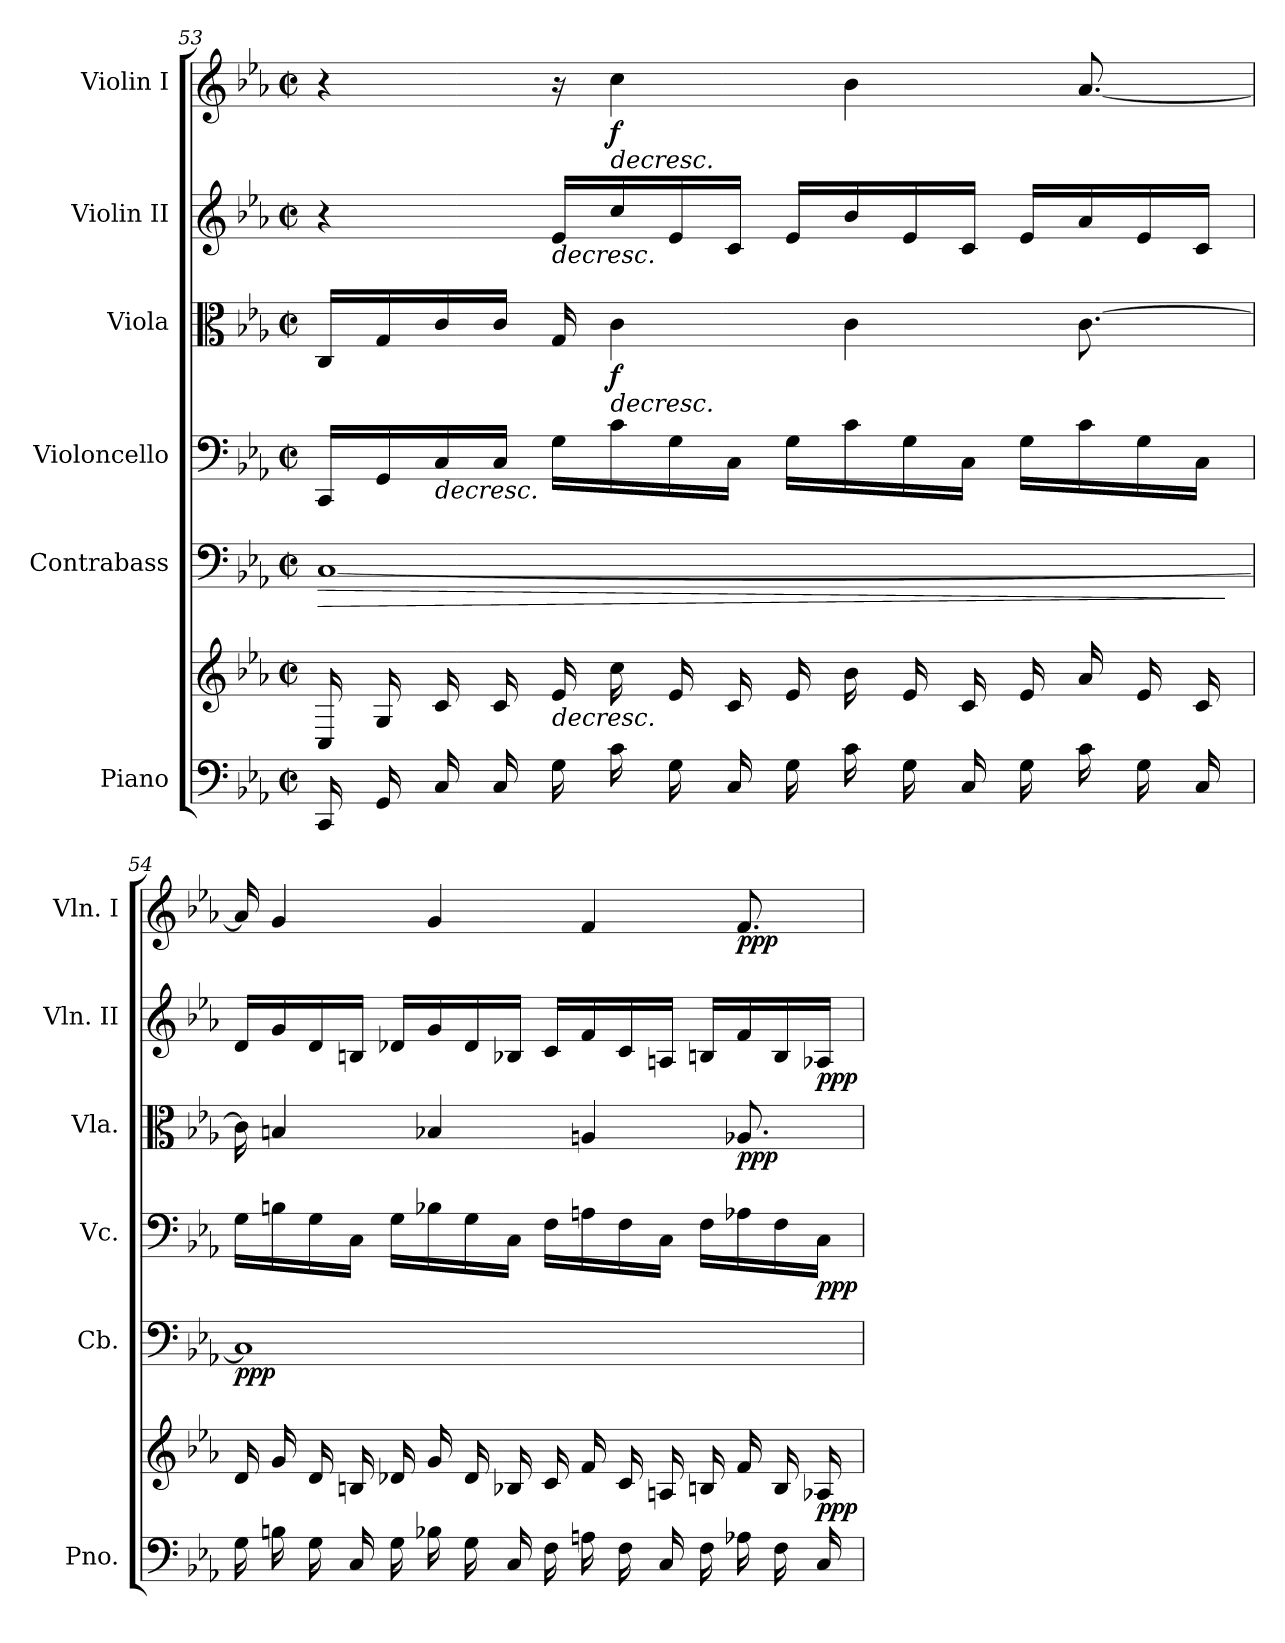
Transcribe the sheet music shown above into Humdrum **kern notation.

**kern	**kern	**dynam	**kern	**dynam	**kern	**dynam	**kern	**dynam	**kern	**dynam	**kern	**dynam
*part6	*part6	*part6	*part5	*part5	*part4	*part4	*part3	*part3	*part2	*part2	*part1	*part1
*staff7	*staff6	*staff6/7	*staff5	*staff5	*staff4	*staff4	*staff3	*staff3	*staff2	*staff2	*staff1	*staff1
*I"Piano	*	*	*I"Contrabass	*	*I"Violoncello	*	*I"Viola	*	*I"Violin II	*	*I"Violin I	*
*I'Pno.	*	*	*I'Cb.	*	*I'Vc.	*	*I'Vla.	*	*I'Vln. II	*	*I'Vln. I	*
*clefF4	*clefG2	*	*clefF4	*	*clefF4	*	*clefC3	*	*clefG2	*	*clefG2	*
*	*	*	*ITrd7c12	*	*	*	*	*	*	*	*	*
*k[b-e-a-]	*k[b-e-a-]	*	*k[b-e-a-]	*	*k[b-e-a-]	*	*k[b-e-a-]	*	*k[b-e-a-]	*	*k[b-e-a-]	*
*M2/2	*M2/2	*	*M2/2	*	*M2/2	*	*M2/2	*	*M2/2	*	*M2/2	*
*met(c|)	*met(c|)	*	*met(c|)	*	*met(c|)	*	*met(c|)	*	*met(c|)	*	*met(c|)	*
=53	=53	=53	=53	=53	=53	=53	=53	=53	=53	=53	=53	=53
!	!	!	!	!LO:HP:b	!	!	!	!	!	!	!	!
16CC/	16C/	.	[1CC	>	16CC/LL	.	16C/LL	.	4r	.	4r	.
16GG/	16G/	.	.	.	16GG/	.	16G/	.	.	.	.	.
!	!	!	!	!	!	!LO:HP:b	!	!	!	!	!	!
16C/	16c/	.	.	.	16C/	>	16c/	.	.	.	.	.
16C/	16c/	.	.	.	16C/JJ	.	16c/JJ	.	.	.	.	.
!	!	!LO:HP:b	!	!	!	!	!	!	!	!LO:HP:b	!	!
16G\	16e-/	>	.	.	16G\LL	.	16G/	.	16e-/LL	>	16r	.
!	!	!	!	!	!	!	!	!LO:HP:b	!	!	!	!LO:HP:b
!	!	!	!	!	!	!	!	!LO:DY:n=1:b	!	!	!	!LO:DY:n=1:b
16c\	16cc\	.	.	.	16c\	.	4c\	> f	16cc/	.	4cc\	> f
16G\	16e-/	.	.	.	16G\	.	.	.	16e-/	.	.	.
16C/	16c/	.	.	.	16C\JJ	.	.	.	16c/JJ	.	.	.
16G\	16e-/	.	.	.	16G\LL	.	.	.	16e-/LL	.	.	.
16c\	16b-\	.	.	.	16c\	.	4c\	.	16b-/	.	4b-\	.
16G\	16e-/	.	.	.	16G\	.	.	.	16e-/	.	.	.
16C/	16c/	.	.	.	16C\JJ	.	.	.	16c/JJ	.	.	.
16G\	16e-/	.	.	.	16G\LL	.	.	.	16e-/LL	.	.	.
16c\	16a-/	.	.	.	16c\	.	[8.c\	.	16a-/	.	[8.a-/	.
16G\	16e-/	.	.	.	16G\	.	.	.	16e-/	.	.	.
16C/	16c/	.	.	.	16C\JJ	.	.	.	16c/JJ	.	.	.
.	.	.	.	]	.	.	.	.	.	.	.	.
=54	=54	=54	=54	=54	=54	=54	=54	=54	=54	=54	=54	=54
!	!	!	!	!LO:DY:b	!	!	!	!	!	!	!	!
16G\	16d/	.	1CC]	ppp	16G\LL	.	16c\]	.	16d/LL	.	16a-/]	.
16Bn\	16g/	.	.	.	16Bn\	.	4Bn/	.	16g/	.	4g/	.
16G\	16d/	.	.	.	16G\	.	.	.	16d/	.	.	.
16C/	16Bn/	.	.	.	16C\JJ	.	.	.	16Bn/JJ	.	.	.
16G\	16d-X/	.	.	.	16G\LL	.	.	.	16d-X/LL	.	.	.
16B-X\	16g/	.	.	.	16B-X\	.	4B-X/	.	16g/	.	4g/	.
16G\	16d-/	.	.	.	16G\	.	.	.	16d-/	.	.	.
16C/	16B-X/	.	.	.	16C\JJ	.	.	.	16B-X/JJ	.	.	.
16F\	16c/	.	.	.	16F\LL	.	.	.	16c/LL	.	.	.
16An\	16f/	.	.	.	16An\	.	4An/	.	16f/	.	4f/	.
16F\	16c/	.	.	.	16F\	.	.	.	16c/	.	.	.
16C/	16An/	.	.	.	16C\JJ	.	.	.	16An/JJ	.	.	.
16F\	16Bn/	.	.	.	16F\LL	.	.	.	16Bn/LL	.	.	.
!	!	!	!	!	!	!	!	!LO:DY:b	!	!	!	!LO:DY:b
16A-X\	16f/	.	.	.	16A-X\	.	8.A-X/	ppp	16f/	.	8.f/	ppp
16F\	16B/	.	.	.	16F\	.	.	.	16B/	.	.	.
!	!	!LO:DY:b	!	!	!	!LO:DY:b	!	!	!	!LO:DY:b	!	!
16C/	16A-X/	ppp	.	.	16C\JJ	ppp	.	.	16A-X/JJ	ppp	.	.
.	.	]	.	.	.	]	.	]	.	]	.	]
=	=	=	=	=	=	=	=	=	=	=	=	=
*-	*-	*-	*-	*-	*-	*-	*-	*-	*-	*-	*-	*-
